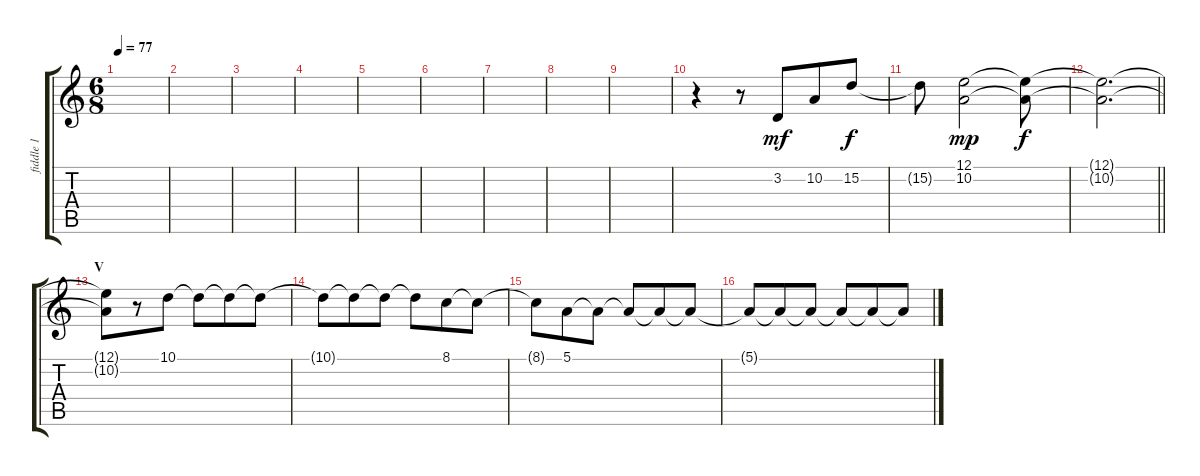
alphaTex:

\track ("fiddle 1" "fiddle 1") {instrument clarinet}
\staff {score tabs}
\tuning (E4 B3 G3 D3 A2 E2) {hide}
\ts (6 8)
\tempo 77
\clef g2
\ks c
|
|
|
|
|
|
|
|
|
r.4{volume 8} r.8 3.2.8{dy mf} 10.2.8 15.2.8{dy f} |
15.2{t}.8 (12.1 10.2).2{dy mp} (12.1{t} 10.2{t}).8{dy f} |
\barLineRight lightlight
(12.1{t} 10.2{t}).2{d volume 0} |
\section ("" "V")
(12.1{t} 10.2{t}).8 r.8 10.1.8{volume 6} 10.1{t}.8 10.1{t}.8 10.1{t}.8 |
10.1{t}.8 10.1{t}.8 10.1{t}.8 10.1{t}.8 8.1.8 8.1{t}.8 |
8.1{t}.8 5.1.8 5.1{t}.8 5.1{t}.8 5.1{t}.8 5.1{t}.8 |
5.1{t}.8{volume 0} 5.1{t}.8 5.1{t}.8 5.1{t}.8 5.1{t}.8 5.1{t}.8
